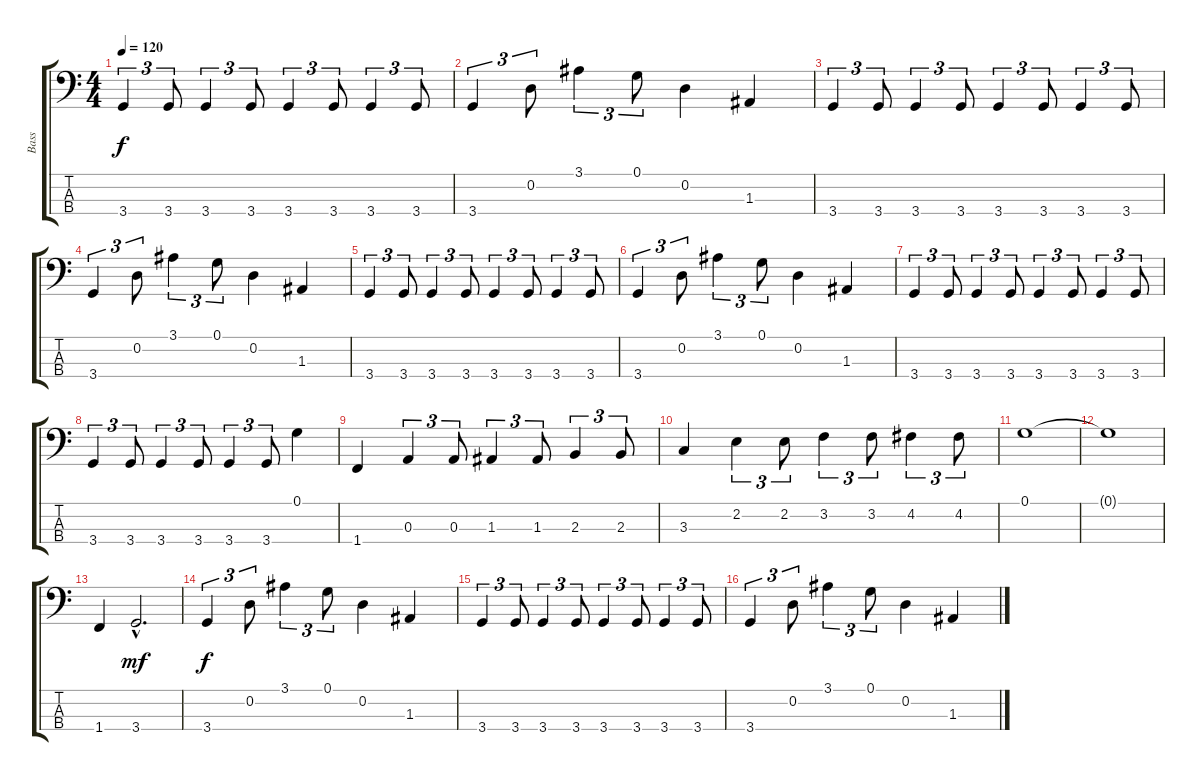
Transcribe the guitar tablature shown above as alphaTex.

\track ("Bass" "Bass") {instrument electricbassfinger}
\staff {score tabs}
\tuning (G2 D2 A1 E1) {hide}
\ts (4 4)
\tempo 120
\clef f4
\ks c
3.4.4{tu (3 2) dy f} 3.4.8{tu (3 2)} 3.4.4{tu (3 2)} 3.4.8{tu (3 2)} 3.4.4{tu (3 2)} 3.4.8{tu (3 2)} 3.4.4{tu (3 2)} 3.4.8{tu (3 2)} |
3.4.4{tu (3 2)} 0.2.8{tu (3 2)} 3.1.4{tu (3 2)} 0.1.8{tu (3 2)} 0.2.4 1.3.4 |
3.4.4{tu (3 2)} 3.4.8{tu (3 2)} 3.4.4{tu (3 2)} 3.4.8{tu (3 2)} 3.4.4{tu (3 2)} 3.4.8{tu (3 2)} 3.4.4{tu (3 2)} 3.4.8{tu (3 2)} |
3.4.4{tu (3 2)} 0.2.8{tu (3 2)} 3.1.4{tu (3 2)} 0.1.8{tu (3 2)} 0.2.4 1.3.4 |
3.4.4{tu (3 2)} 3.4.8{tu (3 2)} 3.4.4{tu (3 2)} 3.4.8{tu (3 2)} 3.4.4{tu (3 2)} 3.4.8{tu (3 2)} 3.4.4{tu (3 2)} 3.4.8{tu (3 2)} |
3.4.4{tu (3 2)} 0.2.8{tu (3 2)} 3.1.4{tu (3 2)} 0.1.8{tu (3 2)} 0.2.4 1.3.4 |
3.4.4{tu (3 2)} 3.4.8{tu (3 2)} 3.4.4{tu (3 2)} 3.4.8{tu (3 2)} 3.4.4{tu (3 2)} 3.4.8{tu (3 2)} 3.4.4{tu (3 2)} 3.4.8{tu (3 2)} |
3.4.4{tu (3 2)} 3.4.8{tu (3 2)} 3.4.4{tu (3 2)} 3.4.8{tu (3 2)} 3.4.4{tu (3 2)} 3.4.8{tu (3 2)} 0.1.4 |
1.4.4 0.3.4{tu (3 2)} 0.3.8{tu (3 2)} 1.3.4{tu (3 2)} 1.3.8{tu (3 2)} 2.3.4{tu (3 2)} 2.3.8{tu (3 2)} |
3.3.4 2.2.4{tu (3 2)} 2.2.8{tu (3 2)} 3.2.4{tu (3 2)} 3.2.8{tu (3 2)} 4.2.4{tu (3 2)} 4.2.8{tu (3 2)} |
0.1.1 |
0.1{t}.1 |
1.4.4 3.4{hac}.2{d dy mf} |
3.4.4{tu (3 2) dy f} 0.2.8{tu (3 2)} 3.1.4{tu (3 2)} 0.1.8{tu (3 2)} 0.2.4 1.3.4 |
3.4.4{tu (3 2)} 3.4.8{tu (3 2)} 3.4.4{tu (3 2)} 3.4.8{tu (3 2)} 3.4.4{tu (3 2)} 3.4.8{tu (3 2)} 3.4.4{tu (3 2)} 3.4.8{tu (3 2)} |
3.4.4{tu (3 2)} 0.2.8{tu (3 2)} 3.1.4{tu (3 2)} 0.1.8{tu (3 2)} 0.2.4 1.3.4
